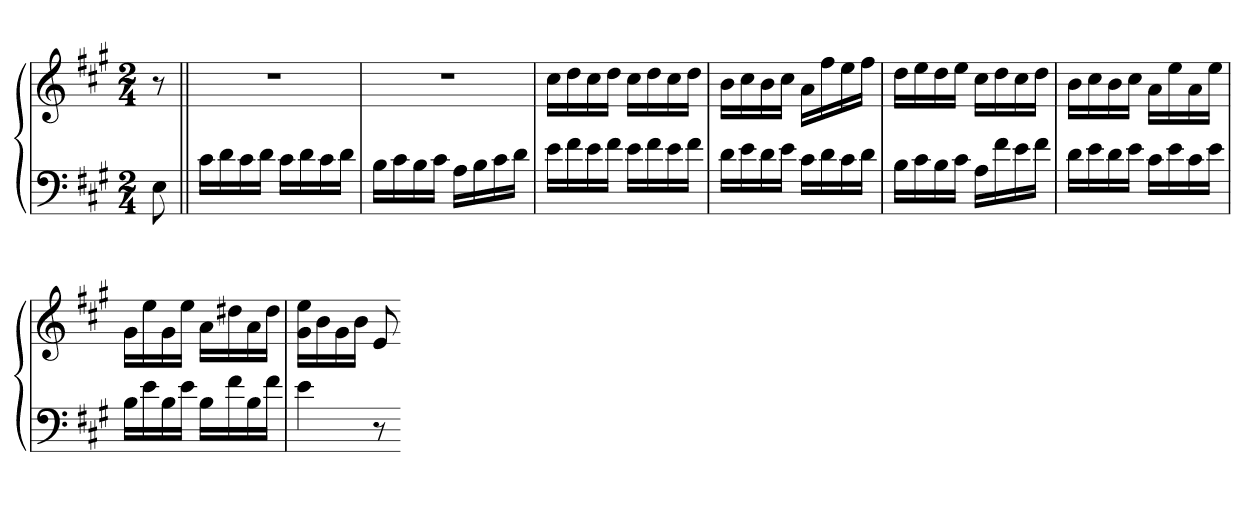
**kern	**kern
*part1	*part1
*staff2	*staff1
*clefF4	*clefG2
*k[f#c#g#]	*k[f#c#g#]
*A:	*A:
*M2/4	*M2/4
=	=
8E	8r
=||	=||
16c#LL	2r
16d	.
16c#	.
16dJJ	.
16c#LL	.
16d	.
16c#	.
16dJJ	.
=	=
16BLL	2r
16c#	.
16B	.
16c#JJ	.
16ALL	.
16B	.
16c#	.
16dJJ	.
=	=
16eLL	16cc#LL
16f#	16dd
16e	16cc#
16f#JJ	16ddJJ
16eLL	16cc#LL
16f#	16dd
16e	16cc#
16f#JJ	16ddJJ
=	=
16dLL	16bLL
16e	16cc#
16d	16b
16eJJ	16cc#JJ
16c#LL	16aLL
16d	16ff#
16c#	16ee
16dJJ	16ff#JJ
=	=
16BLL	16ddLL
16c#	16ee
16B	16dd
16c#JJ	16eeJJ
16ALL	16cc#LL
16f#	16dd
16e	16cc#
16f#JJ	16ddJJ
=	=
16dLL	16bLL
16e	16cc#
16d	16b
16eJJ	16cc#JJ
16c#LL	16aLL
16e	16ee
16c#	16a
16eJJ	16eeJJ
=	=
16BLL	16g#LL
16e	16ee
16B	16g#
16eJJ	16eeJJ
16BLL	16aLL
16f#	16dd#X
16B	16a
16f#JJ	16dd#JJ
=	=
4e	16g# 16eeLL
.	16b
.	16g#
.	16bJJ
8r	8e
=-	=-
*-	*-
